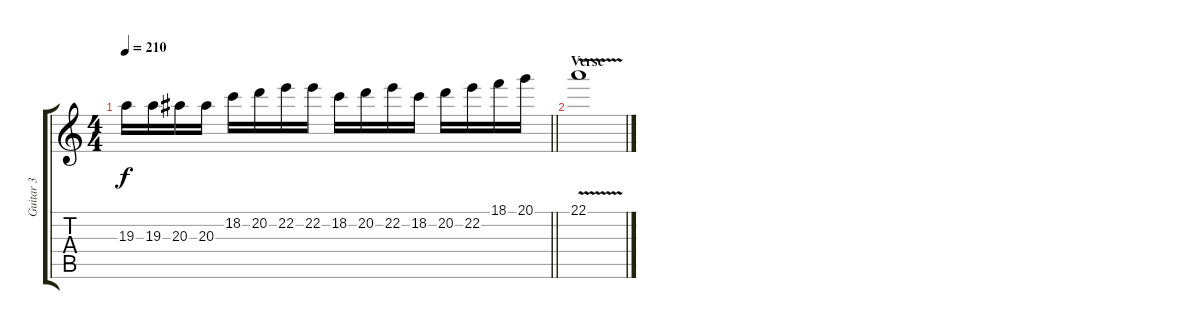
\track ("Guitar 3" "Guitar 3") {instrument distortionguitar}
\staff {score tabs}
\tuning (B3 Gb3 D3 A2 E2 B1) {hide}
\ts (4 4)
\tempo 210
\clef g2
\barLineRight lightlight
\ks c
19.3.16{dy f} 19.3.16 20.3.16 20.3.16 18.2.16 20.2.16 22.2.16 22.2.16 18.2.16 20.2.16 22.2.16 18.2.16 20.2.16 22.2.16 18.1.16 20.1.16 |
\section ("" "Verse")
22.1{v}.1
